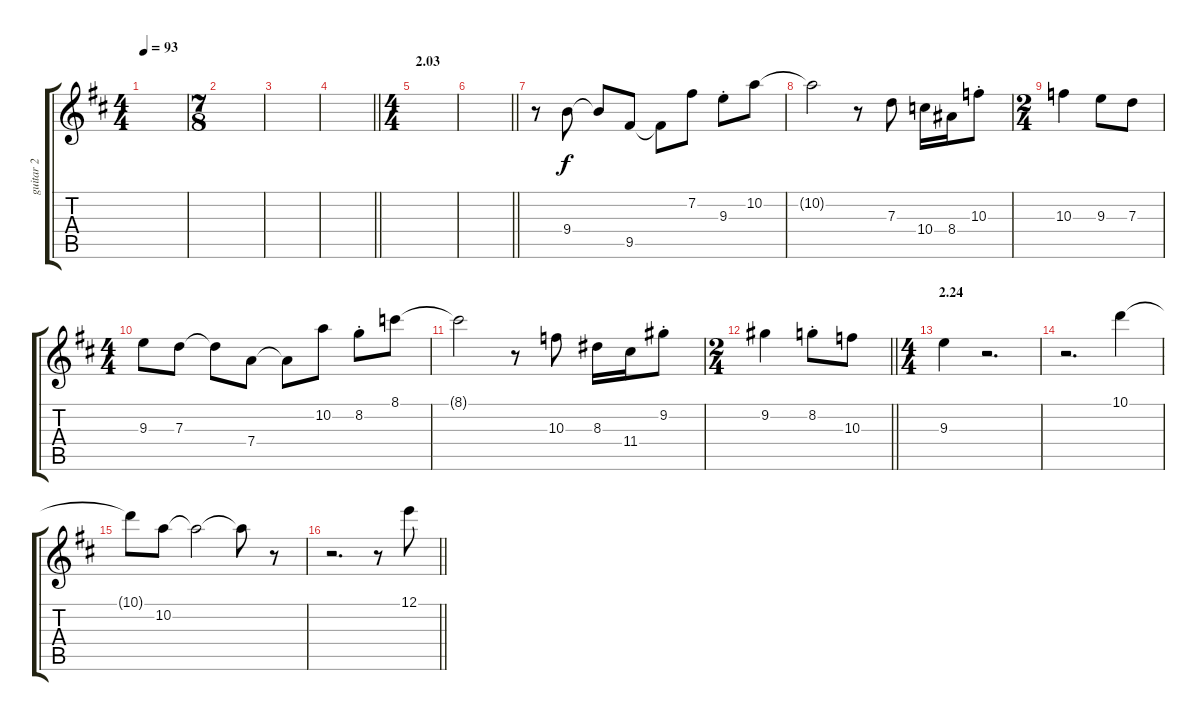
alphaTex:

\track ("guitar 2" "guitar 2") {instrument electricguitarjazz}
\staff {score tabs}
\tuning (E4 B3 G3 D3 A2 E2) {hide}
\ts (4 4)
\tempo 93
\clef g2
\ks d
|
\ts (7 8)
|
|
\barLineRight lightlight
|
\ts (4 4)
\section ("" "2.03")
|
\barLineRight lightlight
|
r.8 9.4.8 9.4{t}.8 9.5.8 9.5{t}.8 7.2.8 9.3{st}.8 10.2.8 |
10.2{t}.2 r.8 7.3.8 10.4.16 8.4.16 10.3{st}.8 |
\ts (2 4)
10.3.4 9.3.8 7.3.8 |
\ts (4 4)
9.3.8 7.3.8 7.3{t}.8 7.4.8 7.4{t}.8 10.2.8 8.2{st}.8 8.1.8 |
8.1{t}.2 r.8 10.3.8 8.3.16 11.4.16 9.2{st}.8 |
\ts (2 4)
\barLineRight lightlight
9.2.4 8.2{st}.8 10.3.8 |
\ts (4 4)
\section ("" "2.24")
9.3.4 r.2{d} |
r.2{d} 10.1.4 |
10.1{t}.8 10.2.8 10.2{t}.2 10.2{t}.8 r.8 |
\barLineRight lightlight
r.2{d} r.8 12.1.8
